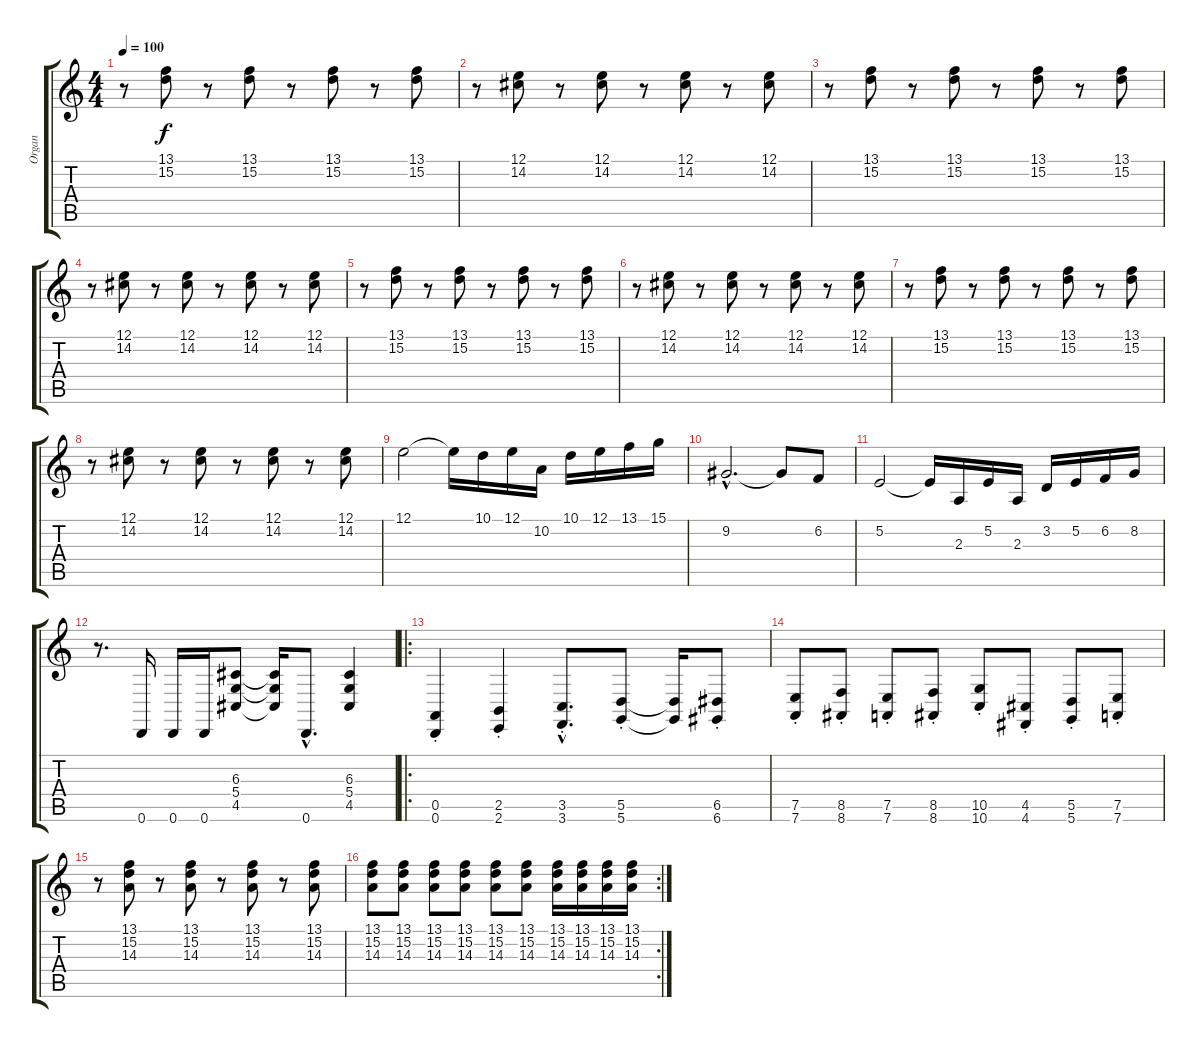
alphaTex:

\track ("Organ" "Organ") {instrument churchorgan}
\staff {score tabs}
\tuning (E4 B3 G3 D3 A2 D2) {hide}
\ts (4 4)
\tempo 100
\clef g2
\ks c
r.8{dy f instrument churchorgan} (13.1 15.2).8 r.8 (13.1 15.2).8 r.8 (13.1 15.2).8 r.8 (13.1 15.2).8 |
r.8 (12.1 14.2).8 r.8 (12.1 14.2).8 r.8 (12.1 14.2).8 r.8 (12.1 14.2).8 |
r.8{instrument churchorgan} (13.1 15.2).8 r.8 (13.1 15.2).8 r.8 (13.1 15.2).8 r.8 (13.1 15.2).8 |
r.8 (12.1 14.2).8 r.8 (12.1 14.2).8 r.8 (12.1 14.2).8 r.8 (12.1 14.2).8 |
r.8{instrument churchorgan} (13.1 15.2).8 r.8 (13.1 15.2).8 r.8 (13.1 15.2).8 r.8 (13.1 15.2).8 |
r.8 (12.1 14.2).8 r.8 (12.1 14.2).8 r.8 (12.1 14.2).8 r.8 (12.1 14.2).8 |
r.8{instrument churchorgan} (13.1 15.2).8 r.8 (13.1 15.2).8 r.8 (13.1 15.2).8 r.8 (13.1 15.2).8 |
r.8 (12.1 14.2).8 r.8 (12.1 14.2).8 r.8 (12.1 14.2).8 r.8 (12.1 14.2).8 |
12.1.2{instrument churchorgan} 12.1{t}.16 10.1.16 12.1.16 10.2.16 10.1.16 12.1.16 13.1.16 15.1.16 |
9.2{hac}.2{d} 9.2{t}.8 6.2.8 |
5.2.2 5.2{t}.16 2.3.16 5.2.16 2.3.16 3.2.16 5.2.16 6.2.16 8.2.16 |
r.8{d instrument distortionguitar} 0.6.16 0.6.16 0.6.16 (6.3 5.4 4.5).8 (6.3{t} 5.4{t} 4.5{t}).16 0.6{hac}.8{d} (6.3 5.4 4.5).4 |
\ro
(0.5{st} 0.6{st}).4{instrument lead3calliope} (2.5{st} 2.6{st}).4 (3.5{hac st} 3.6{hac st}).8{d} (5.5{st} 5.6{st}).8 (5.5{t} 5.6{t}).16 (6.5{st} 6.6{st}).8 |
(7.5{st} 7.6{st}).8 (8.5{st} 8.6{st}).8 (7.5{st} 7.6{st}).8 (8.5{st} 8.6{st}).8 (10.5{st} 10.6{st}).8 (4.5{st} 4.6{st}).8 (5.5{st} 5.6{st}).8 (7.5{st} 7.6{st}).8 |
r.8{volume 9 instrument churchorgan} (13.1 15.2 14.3).8 r.8 (13.1 15.2 14.3).8 r.8 (13.1 15.2 14.3).8 r.8 (13.1 15.2 14.3).8 |
\rc 2
(13.1 15.2 14.3).8 (13.1 15.2 14.3).8 (13.1 15.2 14.3).8 (13.1 15.2 14.3).8 (13.1 15.2 14.3).8 (13.1 15.2 14.3).8 (13.1 15.2 14.3).16 (13.1 15.2 14.3).16 (13.1 15.2 14.3).16 (13.1 15.2 14.3).16
